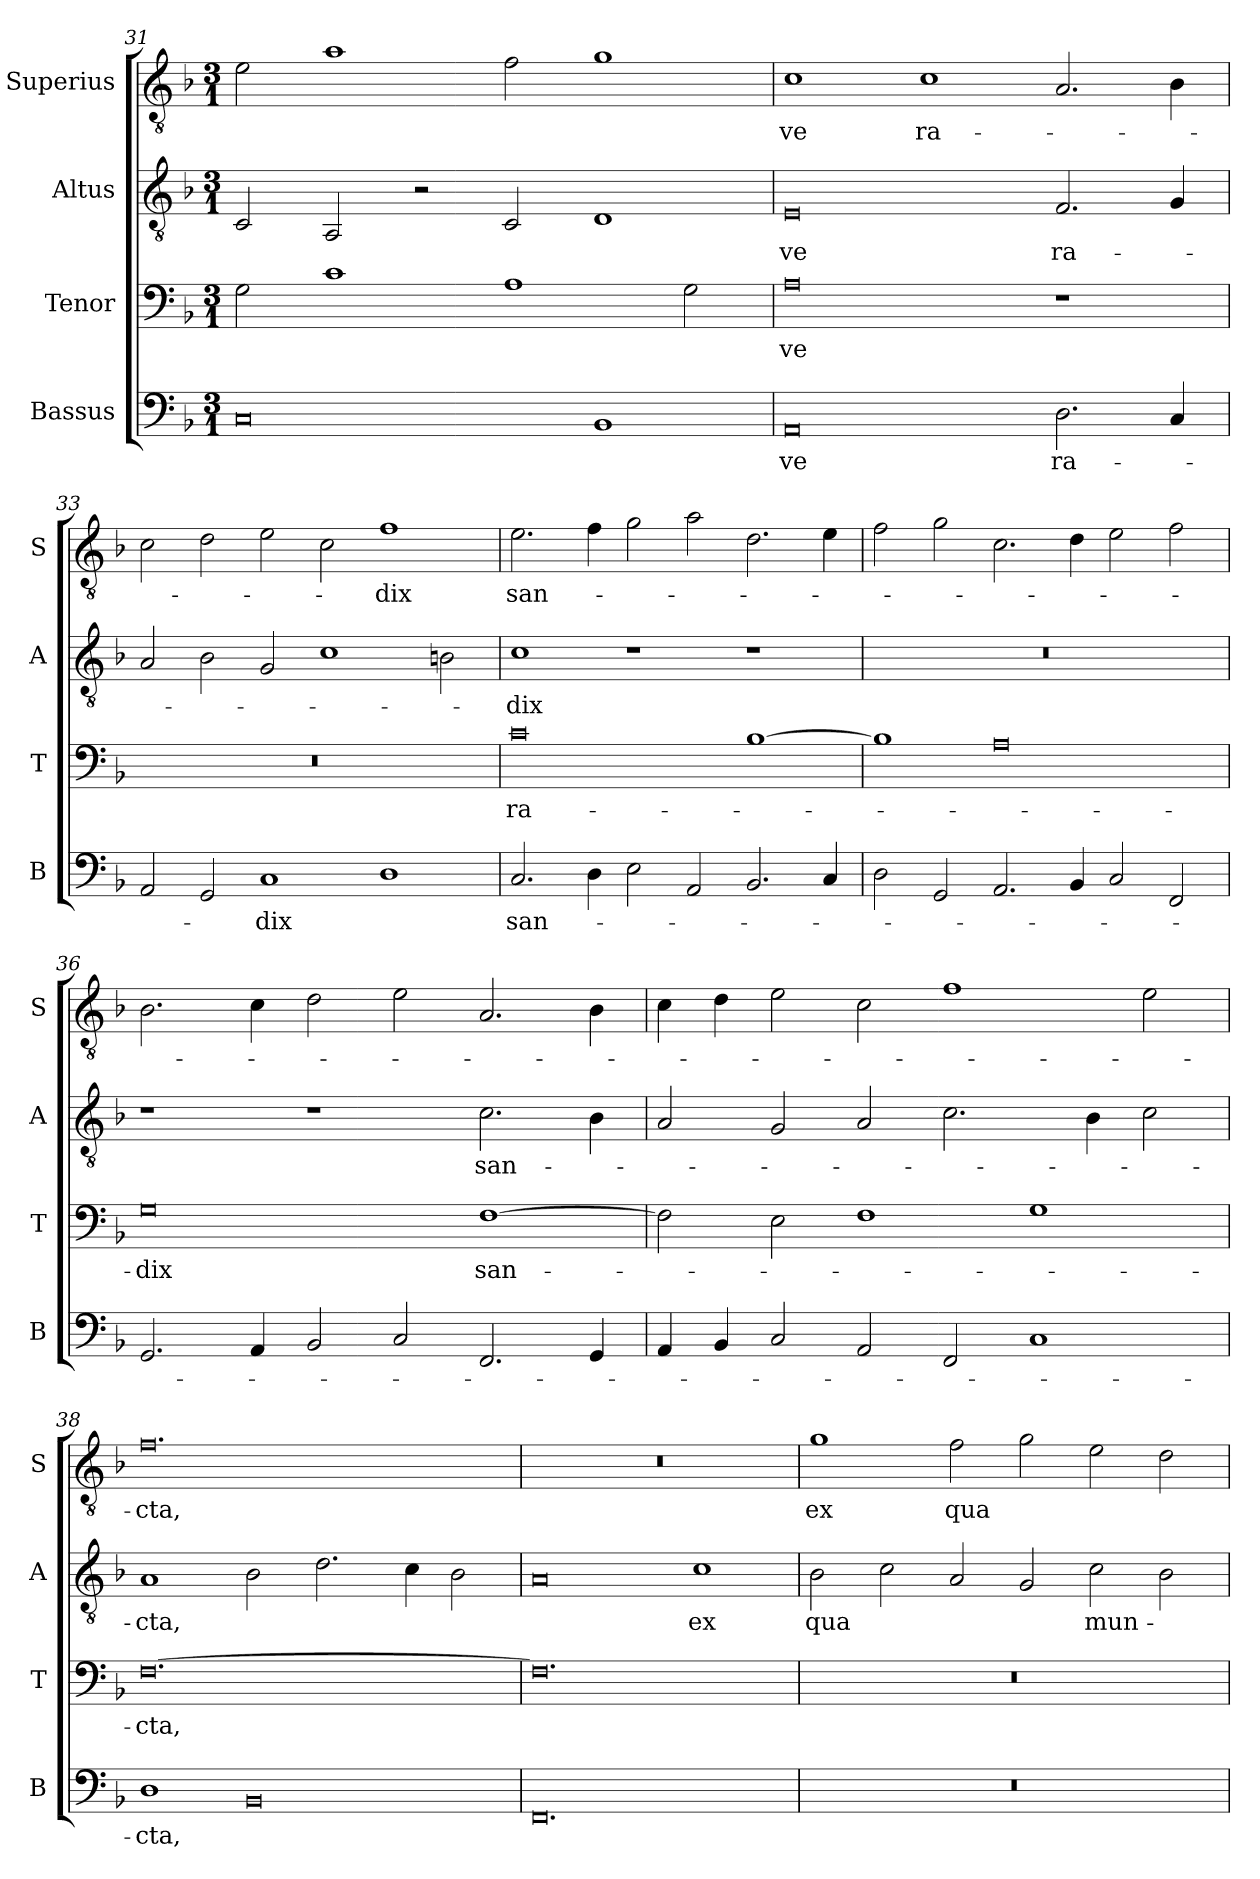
**kern	**text	**kern	**text	**kern	**text	**kern	**text
*part4	*part4	*part3	*part3	*part2	*part2	*part1	*part1
*staff4	*staff4	*staff3	*staff3	*staff2	*staff2	*staff1	*staff1
*I"Bassus	*	*I"Tenor	*	*I"Altus	*	*I"Superius	*
*I'B	*	*I'T	*	*I'A	*	*I'S	*
*clefF4	*	*clefF4	*	*clefGv2	*	*clefGv2	*
*k[b-]	*	*k[b-]	*	*k[b-]	*	*k[b-]	*
*d:	*	*d:	*	*d:	*	*d:	*
*M3/1	*	*M3/1	*	*M3/1	*	*M3/1	*
=31	=31	=31	=31	=31	=31	=31	=31
0C	.	2G	.	2C	.	2e	.
.	.	1c	.	2AA	.	1a	.
.	.	.	.	2r	.	.	.
.	.	1A	.	2C	.	2f	.
1BB-	.	.	.	1D	.	1g	.
.	.	2G	.	.	.	.	.
=32	=32	=32	=32	=32	=32	=32	=32
0AA	-ve	0A	-ve	0E	-ve	1c	-ve
.	.	.	.	.	.	1c	ra-
2.D	ra-	1r	.	2.F	ra-	2.A	.
4C	.	.	.	4G	.	4B-	.
=33	=33	=33	=33	=33	=33	=33	=33
2AA	.	0.r	.	2A	.	2c	.
2GG	.	.	.	2B-	.	2d	.
1C	-dix	.	.	2G	.	2e	.
.	.	.	.	1c	.	2c	.
1D	.	.	.	.	.	1f	-dix
.	.	.	.	2Bn	.	.	.
=34	=34	=34	=34	=34	=34	=34	=34
2.C	san-	0c	ra-	1c	-dix	2.e	san-
4D	.	.	.	.	.	4f	.
2E	.	.	.	1r	.	2g	.
2AA	.	.	.	.	.	2a	.
2.BB-	.	[1B-	.	1r	.	2.d	.
4C	.	.	.	.	.	4e	.
=35	=35	=35	=35	=35	=35	=35	=35
2D	.	1B-]	.	0.r	.	2f	.
2GG	.	.	.	.	.	2g	.
2.AA	.	0A	.	.	.	2.c	.
4BB-	.	.	.	.	.	4d	.
2C	.	.	.	.	.	2e	.
2FF	.	.	.	.	.	2f	.
=36	=36	=36	=36	=36	=36	=36	=36
2.GG	.	0G	-dix	1r	.	2.B-	.
4AA	.	.	.	.	.	4c	.
2BB-	.	.	.	1r	.	2d	.
2C	.	.	.	.	.	2e	.
2.FF	.	[1F	san-	2.c	san-	2.A	.
4GG	.	.	.	4B-	.	4B-	.
=37	=37	=37	=37	=37	=37	=37	=37
4AA	.	2F]	.	2A	.	4c	.
4BB-	.	.	.	.	.	4d	.
2C	.	2E	.	2G	.	2e	.
2AA	.	1F	.	2A	.	2c	.
2FF	.	.	.	2.c	.	1f	.
1C	.	1G	.	.	.	.	.
.	.	.	.	4B-	.	.	.
.	.	.	.	2c	.	2e	.
=38	=38	=38	=38	=38	=38	=38	=38
1D	-cta,	[0.F	-cta,	1A	-cta,	0.f	-cta,
0BB-	.	.	.	2B-	.	.	.
.	.	.	.	2.d	.	.	.
.	.	.	.	4c	.	.	.
.	.	.	.	2B-	.	.	.
=39	=39	=39	=39	=39	=39	=39	=39
0.FF	.	0.F]	.	0A	.	0.r	.
.	.	.	.	1c	ex	.	.
=40	=40	=40	=40	=40	=40	=40	=40
0.r	.	0.r	.	2B-	qua	1g	ex
.	.	.	.	2c	.	.	.
.	.	.	.	2A	.	2f	qua
.	.	.	.	2G	.	2g	.
!	!	!	!	!	!LO:LY:i	!	!
.	.	.	.	2c	mun-	2e	.
.	.	.	.	2B-	.	2d	.
=	=	=	=	=	=	=	=
*-	*-	*-	*-	*-	*-	*-	*-
